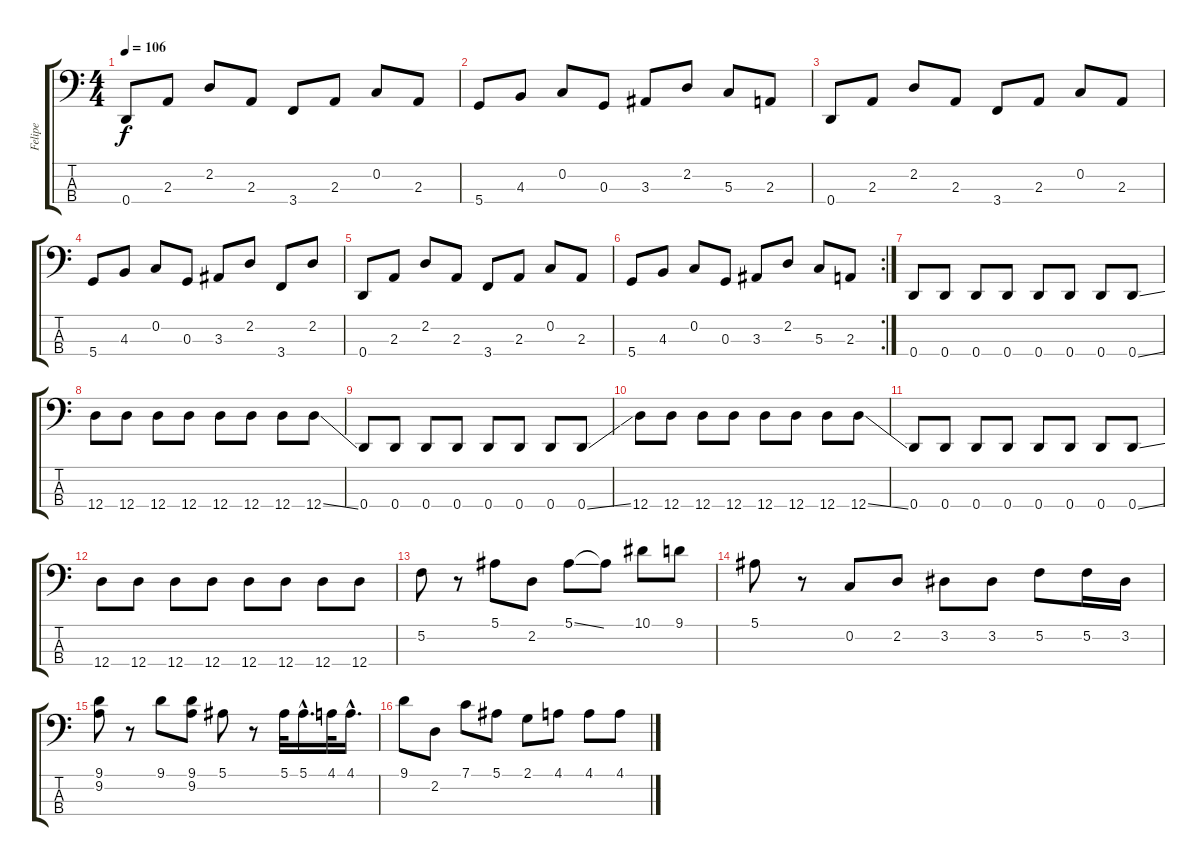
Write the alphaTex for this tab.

\track ("Felipe" "Felipe") {instrument electricbassfinger}
\staff {score tabs}
\tuning (F2 C2 G1 D1) {hide}
\ts (4 4)
\tempo 106
\clef f4
\ks c
0.4.8{dy f} 2.3.8 2.2.8 2.3.8 3.4.8 2.3.8 0.2.8 2.3.8 |
5.4.8 4.3.8 0.2.8 0.3.8 3.3.8 2.2.8 5.3.8 2.3.8 |
0.4.8 2.3.8 2.2.8 2.3.8 3.4.8 2.3.8 0.2.8 2.3.8 |
5.4.8 4.3.8 0.2.8 0.3.8 3.3.8 2.2.8 3.4.8 2.2.8 |
0.4.8 2.3.8 2.2.8 2.3.8 3.4.8 2.3.8 0.2.8 2.3.8 |
\rc 2
5.4.8 4.3.8 0.2.8 0.3.8 3.3.8 2.2.8 5.3.8 2.3.8 |
0.4.8 0.4.8 0.4.8 0.4.8 0.4.8 0.4.8 0.4.8 0.4{ss}.8 |
12.4.8 12.4.8 12.4.8 12.4.8 12.4.8 12.4.8 12.4.8 12.4{ss}.8 |
0.4.8 0.4.8 0.4.8 0.4.8 0.4.8 0.4.8 0.4.8 0.4{ss}.8 |
12.4.8 12.4.8 12.4.8 12.4.8 12.4.8 12.4.8 12.4.8 12.4{ss}.8 |
0.4.8 0.4.8 0.4.8 0.4.8 0.4.8 0.4.8 0.4.8 0.4{ss}.8 |
12.4.8 12.4.8 12.4.8 12.4.8 12.4.8 12.4.8 12.4.8 12.4.8 |
5.2.8{instrument electricguitarclean} r.8 5.1.8 2.2.8 5.1{ss}.8 5.1{t}.8 10.1.8 9.1.8 |
5.1.8 r.8 0.2.8 2.2.8 3.2.8 3.2.8 5.2.8 5.2.16 3.2.16 |
(9.1 9.2).8 r.8 9.1.8 (9.1 9.2).8 5.1.8 r.8 5.1.32 5.1{hac}.16{d} 4.1.32 4.1{hac}.16{d} |
9.1.8 2.2.8 7.1.8 5.1.8 2.1.8 4.1.8 4.1.8 4.1.8
